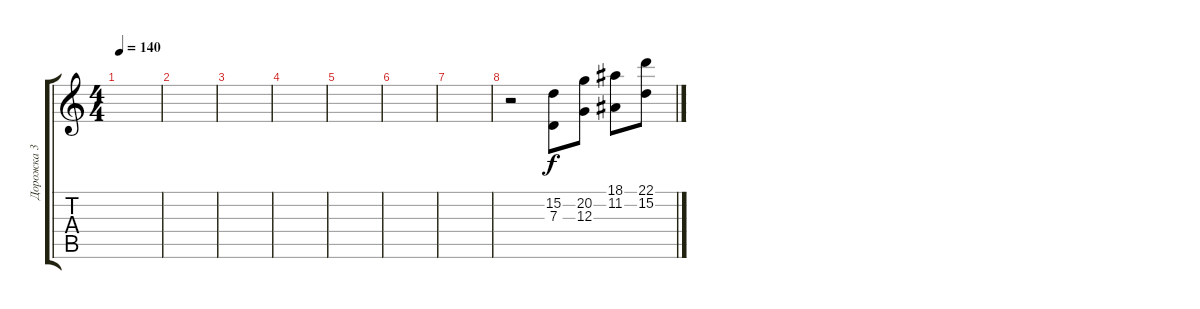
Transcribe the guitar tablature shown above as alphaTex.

\track ("Дорожка 3" "Дорожка 3") {instrument trumpet}
\staff {score tabs}
\tuning (E4 B3 G3 D3 A2 E2) {hide}
\ts (4 4)
\tempo 140
\clef g2
\ks c
|
|
|
|
|
|
|
r.2 (15.2 7.3).8 (20.2 12.3).8 (18.1 11.2).8 (22.1 15.2).8
